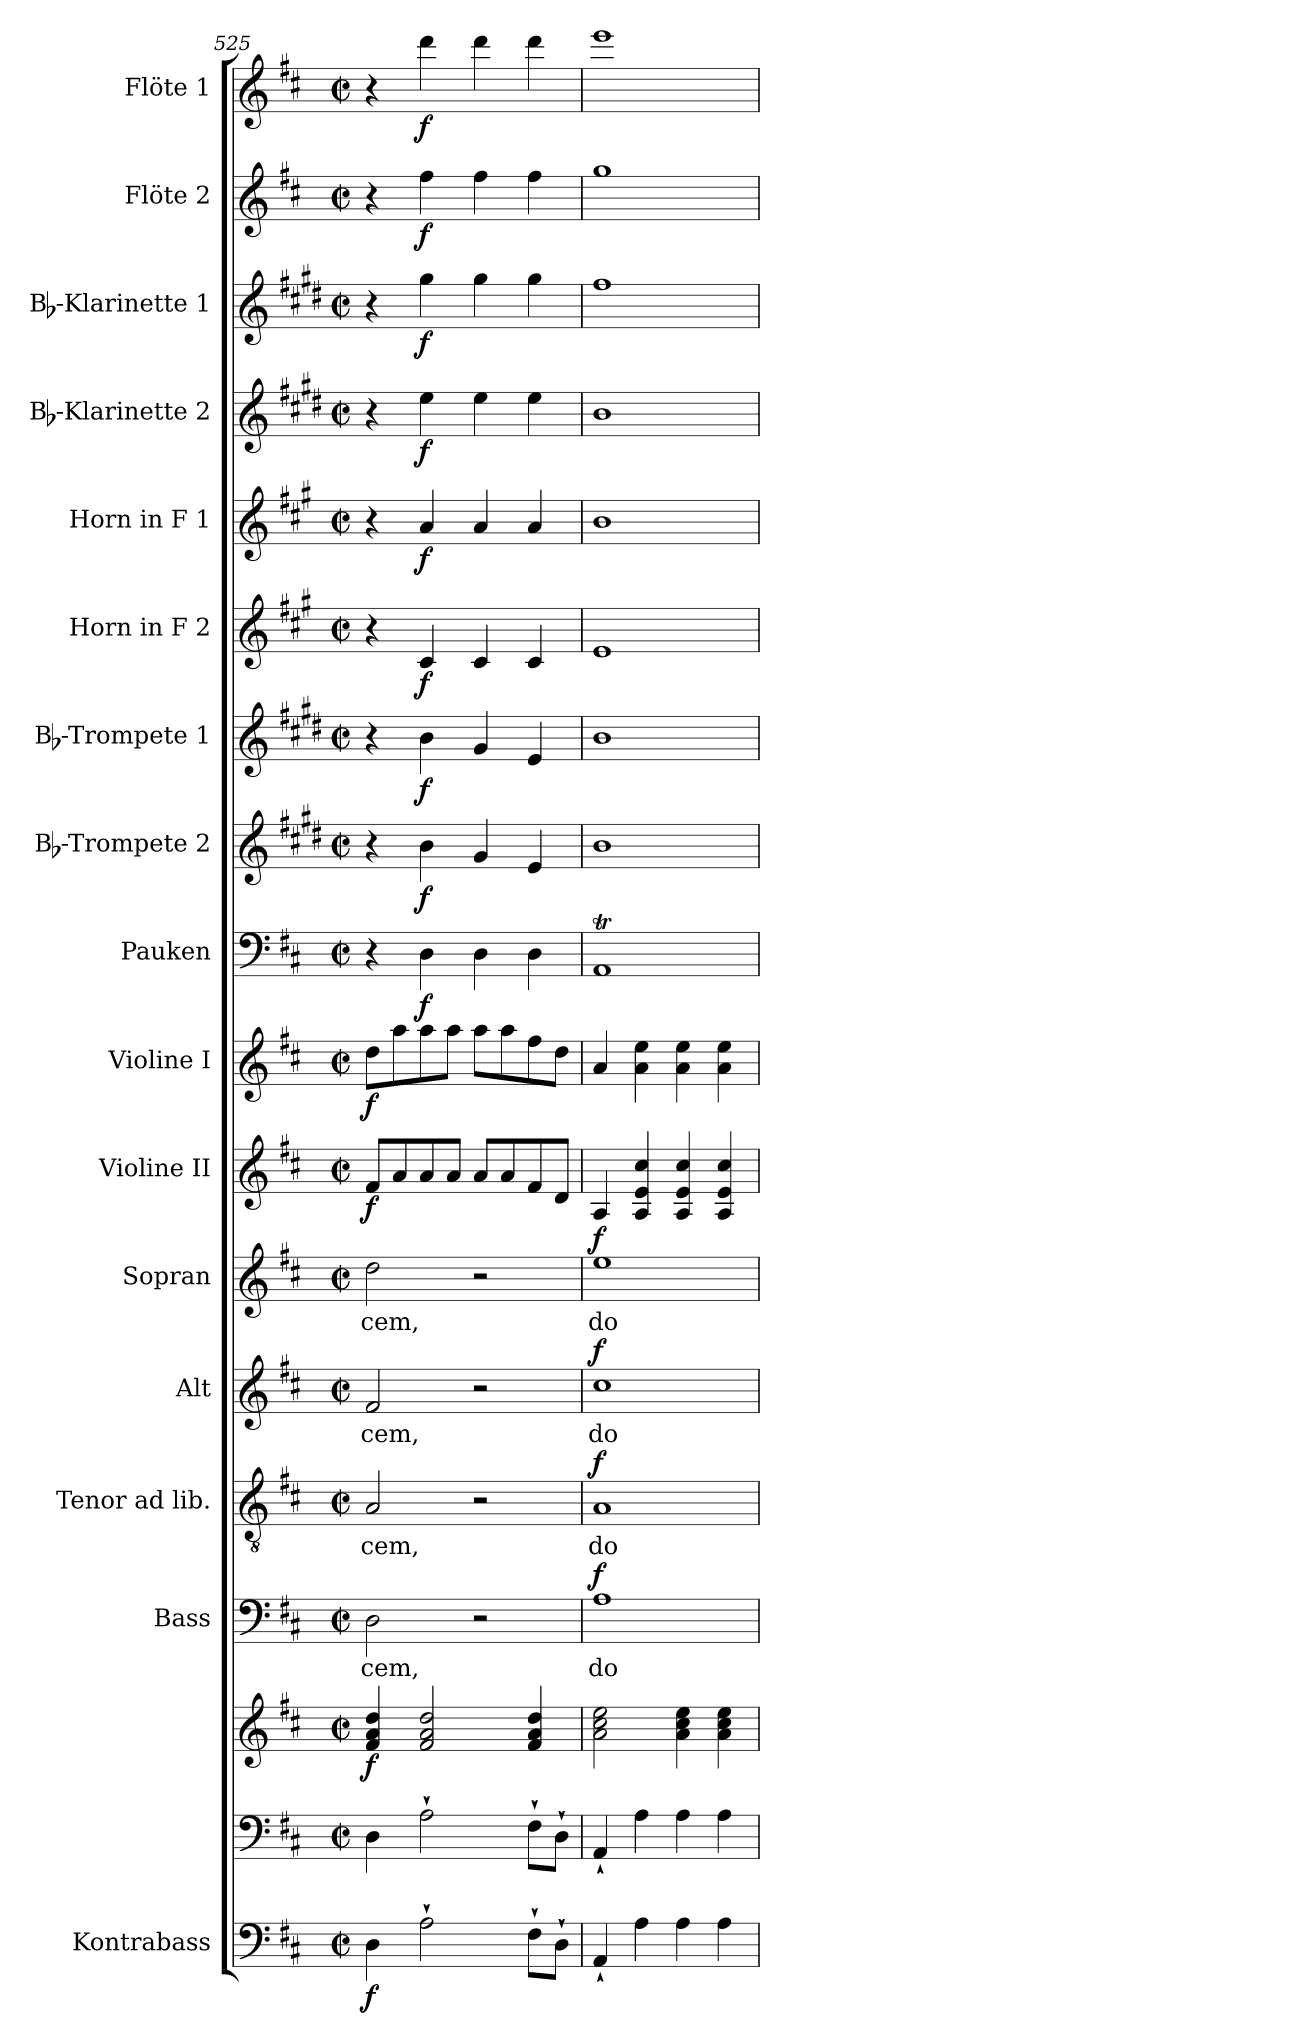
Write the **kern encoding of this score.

**kern	**dynam	**kern	**kern	**dynam	**kern	**text	**dynam	**kern	**text	**dynam	**kern	**text	**dynam	**kern	**text	**dynam	**kern	**dynam	**kern	**dynam	**kern	**dynam	**kern	**dynam	**kern	**dynam	**kern	**dynam	**kern	**dynam	**kern	**dynam	**kern	**dynam	**kern	**dynam	**kern	**dynam
*part17	*part17	*part16	*part16	*part16	*part15	*part15	*part15	*part14	*part14	*part14	*part13	*part13	*part13	*part12	*part12	*part12	*part11	*part11	*part10	*part10	*part9	*part9	*part8	*part8	*part7	*part7	*part6	*part6	*part5	*part5	*part4	*part4	*part3	*part3	*part2	*part2	*part1	*part1
*staff18	*staff18	*staff17	*staff16	*staff16/17	*staff15	*staff15	*staff15	*staff14	*staff14	*staff14	*staff13	*staff13	*staff13	*staff12	*staff12	*staff12	*staff11	*staff11	*staff10	*staff10	*staff9	*staff9	*staff8	*staff8	*staff7	*staff7	*staff6	*staff6	*staff5	*staff5	*staff4	*staff4	*staff3	*staff3	*staff2	*staff2	*staff1	*staff1
*I"Kontrabass	*	*	*	*	*I"Bass	*	*	*I"Tenor ad lib.	*	*	*I"Alt	*	*	*I"Sopran	*	*	*I"Violine II	*	*I"Violine I	*	*I"Pauken	*	*I"Bb-Trompete 2	*	*I"Bb-Trompete 1	*	*I"Horn in F 2	*	*I"Horn in F 1	*	*I"Bb-Klarinette 2	*	*I"Bb-Klarinette 1	*	*I"Flöte 2	*	*I"Flöte 1	*
*I'Kb.	*	*	*	*	*I'B.	*	*	*I'T.	*	*	*I'A.	*	*	*I'S.	*	*	*I'Vl. II	*	*I'Vl. I	*	*I'Pk.	*	*I'Bb Trp. 2	*	*I'Bb Trp. 1	*	*	*	*	*	*I'Bb Kl. 2	*	*I'Bb Kl. 1	*	*I'Fl. 2	*	*I'Fl. 1	*
!!LO:PB:g=z
*clefF4	*	*clefF4	*clefG2	*	*clefF4	*	*	*clefGv2	*	*	*clefG2	*	*	*clefG2	*	*	*clefG2	*	*clefG2	*	*clefF4	*	*clefG2	*	*clefG2	*	*clefG2	*	*clefG2	*	*clefG2	*	*clefG2	*	*clefG2	*	*clefG2	*
*ITrd7c12	*	*	*	*	*	*	*	*	*	*	*	*	*	*	*	*	*	*	*	*	*	*	*ITrd1c2	*	*ITrd1c2	*	*ITrd4c7	*	*ITrd4c7	*	*ITrd1c2	*	*ITrd1c2	*	*	*	*	*
*k[f#c#]	*	*k[f#c#]	*k[f#c#]	*	*k[f#c#]	*	*	*k[f#c#]	*	*	*k[f#c#]	*	*	*k[f#c#]	*	*	*k[f#c#]	*	*k[f#c#]	*	*k[f#c#]	*	*k[f#c#]	*	*k[f#c#]	*	*k[f#c#]	*	*k[f#c#]	*	*k[f#c#]	*	*k[f#c#]	*	*k[f#c#]	*	*k[f#c#]	*
*D:	*	*D:	*D:	*	*D:	*	*	*D:	*	*	*D:	*	*	*D:	*	*	*D:	*	*D:	*	*D:	*	*D:	*	*D:	*	*D:	*	*D:	*	*D:	*	*D:	*	*D:	*	*D:	*
*M2/2	*	*M2/2	*M2/2	*	*M2/2	*	*	*M2/2	*	*	*M2/2	*	*	*M2/2	*	*	*M2/2	*	*M2/2	*	*M2/2	*	*M2/2	*	*M2/2	*	*M2/2	*	*M2/2	*	*M2/2	*	*M2/2	*	*M2/2	*	*M2/2	*
*met(c|)	*	*met(c|)	*met(c|)	*	*met(c|)	*	*	*met(c|)	*	*	*met(c|)	*	*	*met(c|)	*	*	*met(c|)	*	*met(c|)	*	*met(c|)	*	*met(c|)	*	*met(c|)	*	*met(c|)	*	*met(c|)	*	*met(c|)	*	*met(c|)	*	*met(c|)	*	*met(c|)	*
=525	=525	=525	=525	=525	=525	=525	=525	=525	=525	=525	=525	=525	=525	=525	=525	=525	=525	=525	=525	=525	=525	=525	=525	=525	=525	=525	=525	=525	=525	=525	=525	=525	=525	=525	=525	=525	=525	=525
!	!LO:DY:b	!	!	!LO:DY:b	!	!LO:LY:b	!	!	!LO:LY:b	!	!	!LO:LY:b	!	!	!LO:LY:b	!	!	!LO:DY:b	!	!LO:DY:b	!	!	!	!	!	!	!	!	!	!	!	!	!	!	!	!	!	!
4DD\	f	4D\	4f#/ 4a/ 4dd/	f	2D\	-cem,	.	2A/	-cem,	.	2f#/	-cem,	.	2dd\	-cem,	.	8f#/L	f	8dd\L	f	4r	.	4r	.	4r	.	4r	.	4r	.	4r	.	4r	.	4r	.	4r	.
.	.	.	.	.	.	.	.	.	.	.	.	.	.	.	.	.	8a/	.	8aa\	.	.	.	.	.	.	.	.	.	.	.	.	.	.	.	.	.	.	.
!	!	!	!	!	!	!	!	!	!	!	!	!	!	!	!	!	!	!	!	!	!	!LO:DY:b	!	!LO:DY:b	!	!LO:DY:b	!	!LO:DY:b	!	!LO:DY:b	!	!LO:DY:b	!	!LO:DY:b	!	!LO:DY:b	!	!LO:DY:b
2AA`>\	.	2A`>\	2f#/ 2a/ 2dd/	.	.	.	.	.	.	.	.	.	.	.	.	.	8a/	.	8aa\	.	4D\	f	4a\	f	4a\	f	4F#/	f	4d/	f	4dd\	f	4ff#\	f	4ff#\	f	4ddd\	f
.	.	.	.	.	.	.	.	.	.	.	.	.	.	.	.	.	8a/J	.	8aa\J	.	.	.	.	.	.	.	.	.	.	.	.	.	.	.	.	.	.	.
.	.	.	.	.	2r	.	.	2r	.	.	2r	.	.	2r	.	.	8a/L	.	8aa\L	.	4D\	.	4f#/	.	4f#/	.	4F#/	.	4d/	.	4dd\	.	4ff#\	.	4ff#\	.	4ddd\	.
.	.	.	.	.	.	.	.	.	.	.	.	.	.	.	.	.	8a/	.	8aa\	.	.	.	.	.	.	.	.	.	.	.	.	.	.	.	.	.	.	.
8FF#`>\L	.	8F#`>\L	4f#/ 4a/ 4dd/	.	.	.	.	.	.	.	.	.	.	.	.	.	8f#/	.	8ff#\	.	4D\	.	4d/	.	4d/	.	4F#/	.	4d/	.	4dd\	.	4ff#\	.	4ff#\	.	4ddd\	.
8DD`>\J	.	8D`>\J	.	.	.	.	.	.	.	.	.	.	.	.	.	.	8d/J	.	8dd\J	.	.	.	.	.	.	.	.	.	.	.	.	.	.	.	.	.	.	.
=526	=526	=526	=526	=526	=526	=526	=526	=526	=526	=526	=526	=526	=526	=526	=526	=526	=526	=526	=526	=526	=526	=526	=526	=526	=526	=526	=526	=526	=526	=526	=526	=526	=526	=526	=526	=526	=526	=526
!	!	!	!	!	!	!LO:LY:b	!LO:DY:a	!	!LO:LY:b	!LO:DY:a	!	!LO:LY:b	!LO:DY:a	!	!LO:LY:b	!LO:DY:a	!	!	!	!	!	!	!	!	!	!	!	!	!	!	!	!	!	!	!	!	!	!
4AAA`</	.	4AA`</	2a\ 2cc#\ 2ee\	.	1A	do-	f	1A	do-	f	1cc#	do-	f	1ee	do-	f	4A/	.	4a/	.	1AAT	.	1a	.	1a	.	1A	.	1e	.	1a	.	1ee	.	1gg	.	1eee	.
4AA\	.	4A\	.	.	.	.	.	.	.	.	.	.	.	.	.	.	4A/ 4e/ 4cc#/	.	4a\ 4ee\	.	.	.	.	.	.	.	.	.	.	.	.	.	.	.	.	.	.	.
4AA\	.	4A\	4a\ 4cc#\ 4ee\	.	.	.	.	.	.	.	.	.	.	.	.	.	4A/ 4e/ 4cc#/	.	4a\ 4ee\	.	.	.	.	.	.	.	.	.	.	.	.	.	.	.	.	.	.	.
4AA\	.	4A\	4a\ 4cc#\ 4ee\	.	.	.	.	.	.	.	.	.	.	.	.	.	4A/ 4e/ 4cc#/	.	4a\ 4ee\	.	.	.	.	.	.	.	.	.	.	.	.	.	.	.	.	.	.	.
=	=	=	=	=	=	=	=	=	=	=	=	=	=	=	=	=	=	=	=	=	=	=	=	=	=	=	=	=	=	=	=	=	=	=	=	=	=	=
*-	*-	*-	*-	*-	*-	*-	*-	*-	*-	*-	*-	*-	*-	*-	*-	*-	*-	*-	*-	*-	*-	*-	*-	*-	*-	*-	*-	*-	*-	*-	*-	*-	*-	*-	*-	*-	*-	*-
